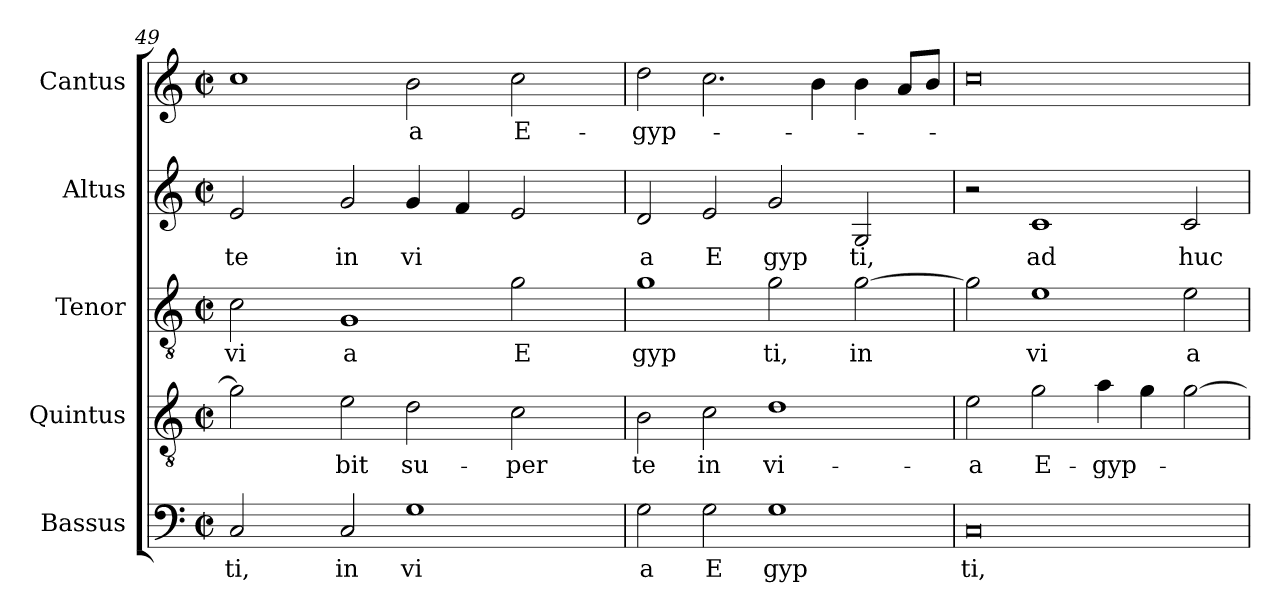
**kern	**text	**kern	**text	**kern	**text	**kern	**text	**kern	**text
*part5	*part5	*part4	*part4	*part3	*part3	*part2	*part2	*part1	*part1
*staff5	*staff5	*staff4	*staff4	*staff3	*staff3	*staff2	*staff2	*staff1	*staff1
*I"Bassus	*	*I"Quintus	*	*I"Tenor	*	*I"Altus	*	*I"Cantus	*
!!LO:LB:g=z
*clefF4	*	*clefGv2	*	*clefGv2	*	*clefG2	*	*clefG2	*
*	*	*	*	*k[]	*	*	*	*	*
*	*	*	*	*C:	*	*	*	*	*
*M2/2	*	*M2/2	*	*M2/2	*	*M2/2	*	*M2/2	*
*met(c|)	*	*met(c|)	*	*met(c|)	*	*met(c|)	*	*met(c|)	*
=49	=49	=49	=49	=49	=49	=49	=49	=49	=49
!	!LO:LY:b:cj	!	!	!	!LO:LY:b:cj	!	!LO:LY:b:cj	!	!
*^	*	*	*	*	*	*^	*	*	*
2C/	64ryy	-ti,	2g\]	.	2c\	vi	2e/	4ryy	te	1cc	.
.	1ryy	.	.	.	.	.	.	.	.	.	.
.	.	.	.	.	.	.	.	16ryy	.	.	.
.	.	.	.	.	.	.	.	64ryy	.	.	.
.	.	.	.	.	.	.	.	1ryy	.	.	.
!	!	!LO:LY:b:cj	!	!LO:LY:b:cj	!	!LO:LY:b:cj	!	!	!LO:LY:b:cj	!	!
2C/	.	in	2e\	bit	1G	a	2g/	.	in	.	.
!	!	!LO:LY:b:cj	!	!LO:LY:b:cj	!	!	!	!	!LO:LY:b:cj	!	!LO:LY:b:cj
1G	.	vi	2d\	su-	.	.	4g/	.	vi	2b\	a
.	2ryy	.	.	.	.	.	.	.	.	.	.
.	.	.	.	.	.	.	4f/	.	.	.	.
.	.	.	.	.	.	.	.	2ryy	.	.	.
!	!	!	!	!LO:LY:b:cj	!	!LO:LY:b:cj	!	!	!	!	!LO:LY:b:cj
.	.	.	2c\	-per	2g\	E	2e/	.	.	2cc\	E-
.	4ryy	.	.	.	.	.	.	.	.	.	.
.	8...ryy	.	.	.	.	.	.	.	.	.	.
.	.	.	.	.	.	.	.	8ryy	.	.	.
.	.	.	.	.	.	.	.	32.ryy	.	.	.
=50	=50	=50	=50	=50	=50	=50	=50	=50	=50	=50	=50
!	!	!LO:LY:b:cj	!	!LO:LY:b:cj	!	!LO:LY:b:cj	!	!	!LO:LY:b:cj	!	!LO:LY:b
*v	*v	*	*	*	*	*	*v	*v	*	*	*
2G\	a	2B\	te	1g	gyp	2d/	a	2dd\	-gyp-
!	!LO:LY:b:cj	!	!LO:LY:b:cj	!	!	!	!LO:LY:b:cj	!	!
2G\	E	2c\	in	.	.	2e/	E	2.cc\	.
!	!LO:LY:b:cj	!	!LO:LY:b:cj	!	!LO:LY:b:cj	!	!LO:LY:b:cj	!	!
1G	gyp	1d	vi-	2g\	ti,	2g/	gyp	.	.
.	.	.	.	.	.	.	.	4b\	.
!	!	!	!	!	!LO:LY:b:cj	!	!LO:LY:b:cj	!	!
.	.	.	.	[>2g\	in	2G/	ti,	4b\	.
.	.	.	.	.	.	.	.	8a/L	.
.	.	.	.	.	.	.	.	8b/J	.
=51	=51	=51	=51	=51	=51	=51	=51	=51	=51
!	!LO:LY:b:cj	!	!LO:LY:b:cj	!	!	!	!	!	!
0C	ti,	2e\	-a	2g\]	.	2r	.	0cc	.
!	!	!	!LO:LY:b:cj	!	!LO:LY:b:cj	!	!LO:LY:b:cj	!	!
.	.	2g\	E-	1e	vi	1c	ad	.	.
!	!	!	!LO:LY:b	!	!	!	!	!	!
.	.	4a\	-gyp-	.	.	.	.	.	.
.	.	4g\	.	.	.	.	.	.	.
!	!	!	!	!	!LO:LY:b:cj	!	!LO:LY:b:cj	!	!
.	.	[>2g\	.	2e\	a	2c/	huc	.	.
=	=	=	=	=	=	=	=	=	=
*-	*-	*-	*-	*-	*-	*-	*-	*-	*-
